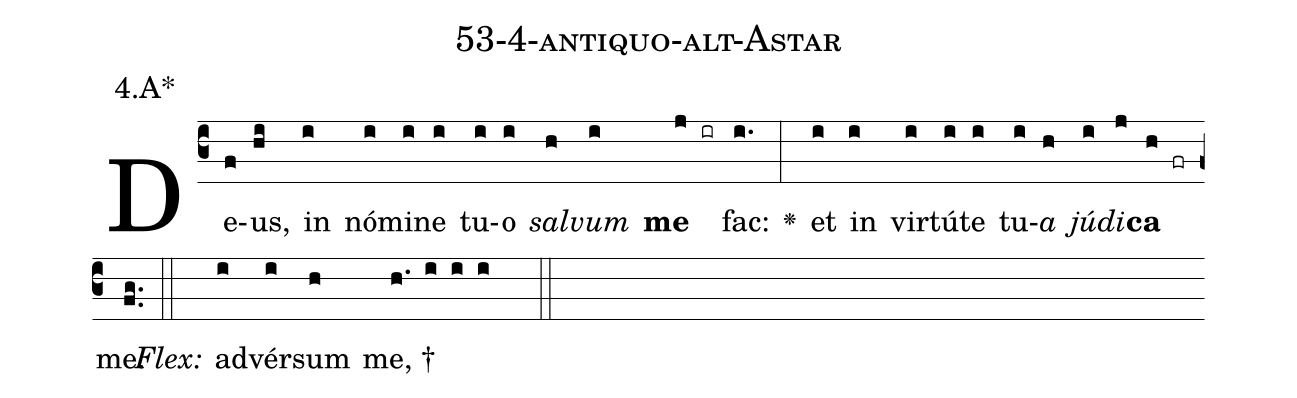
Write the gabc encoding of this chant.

name: 53-4-antiquo-alt-Astar;
annotation: 4.A*;
%%
(c3)De(f)us,(hi) in(i) nó(i)mi(i)ne(i) tu(i)o(i) <i>sal</i>(h)<i>vum</i>(i) <b>me</b>(j ir) fac:(i.) <v>\greheightstar</v>(:) et(i) in(i) vir(i)tú(i)te(i) tu(i)<i>a</i>(h) <i>jú</i>(i)<i>di</i>(j)<b>ca</b>(h fr) me.(fg..) (::)
<i>Flex:</i>()  ad(i)vér(i)sum(h) me, †(h. i i i  ::)

%E(i) u(h) o(i) u(j) a(h) e.(fg..) (::)
